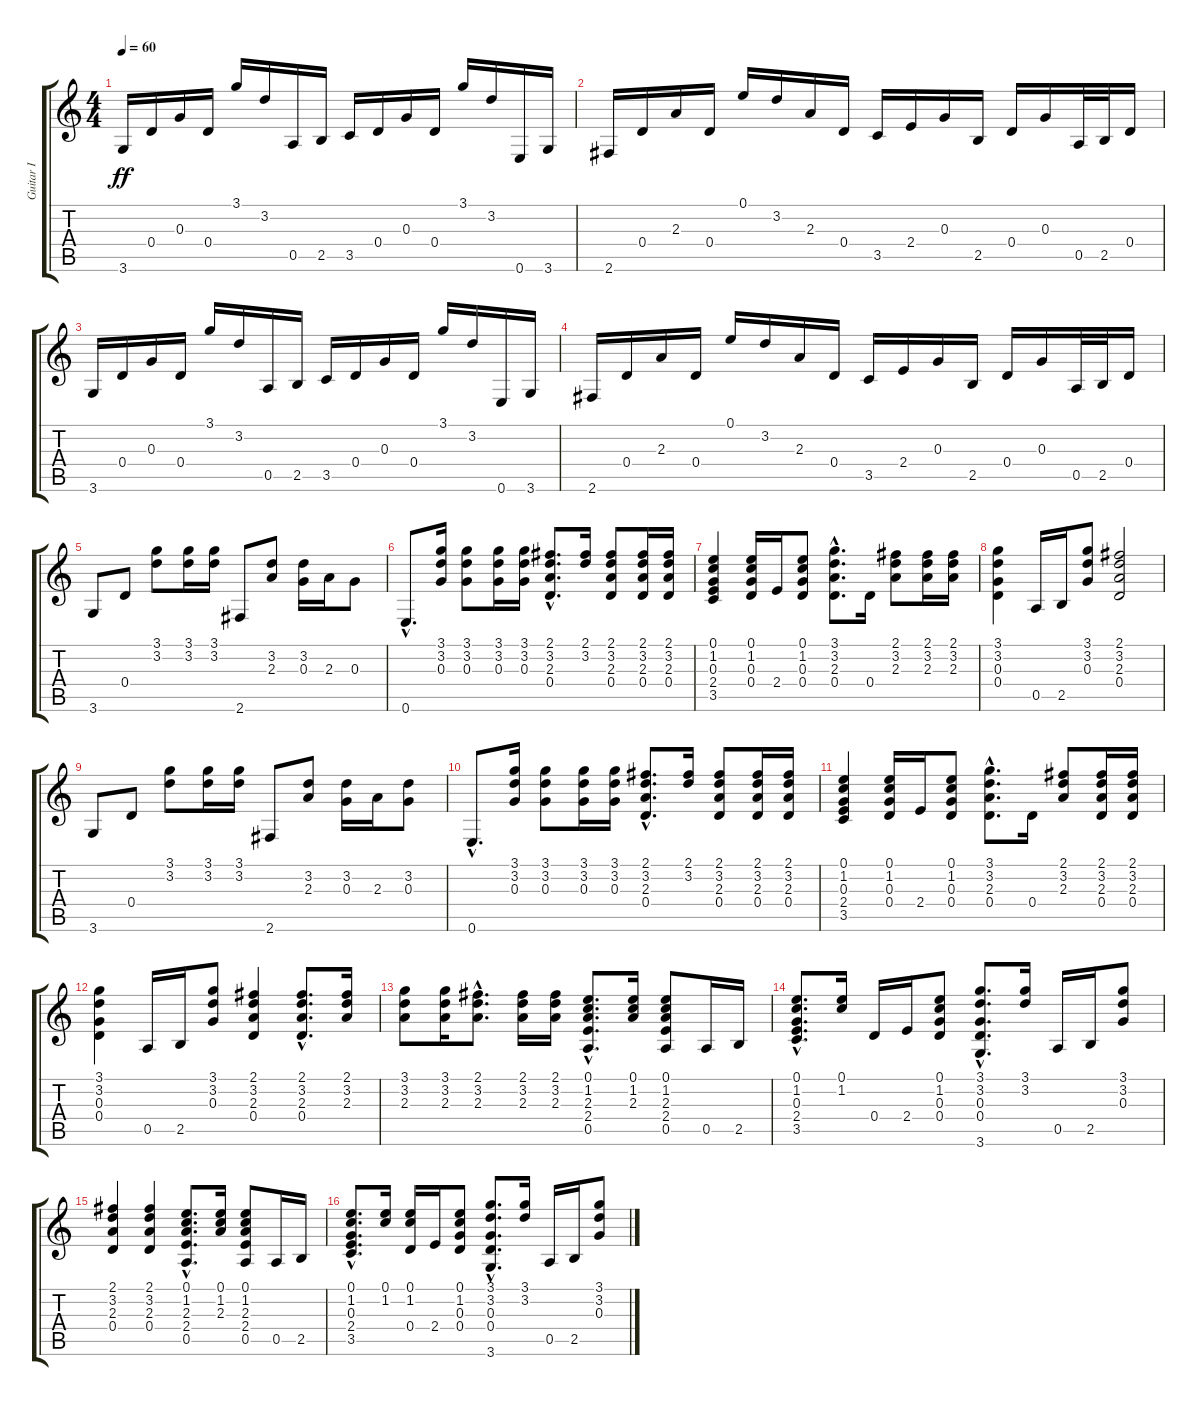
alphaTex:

\track ("Guitar I" "Guitar I") {instrument acousticguitarsteel}
\staff {score tabs}
\tuning (E4 B3 G3 D3 A2 E2) {hide}
\ts (4 4)
\tempo 60
\clef g2
\ks c
3.6.16{dy ff instrument acousticguitarsteel} 0.4.16 0.3.16 0.4.16 3.1.16 3.2.16 0.5.16 2.5.16 3.5.16 0.4.16 0.3.16 0.4.16 3.1.16 3.2.16 0.6.16 3.6.16 |
2.6.16 0.4.16 2.3.16 0.4.16 0.1.16 3.2.16 2.3.16 0.4.16 3.5.16 2.4.16 0.3.16 2.5.16 0.4.16 0.3.16 0.5.32 2.5.32 0.4.16 |
3.6.16 0.4.16 0.3.16 0.4.16 3.1.16 3.2.16 0.5.16 2.5.16 3.5.16 0.4.16 0.3.16 0.4.16 3.1.16 3.2.16 0.6.16 3.6.16 |
2.6.16 0.4.16 2.3.16 0.4.16 0.1.16 3.2.16 2.3.16 0.4.16 3.5.16 2.4.16 0.3.16 2.5.16 0.4.16 0.3.16 0.5.32 2.5.32 0.4.16 |
3.6.8 0.4.8 (3.1 3.2).8 (3.1 3.2).16 (3.1 3.2).16 2.6.8 (3.2 2.3).8 (3.2 0.3).16 2.3.16 0.3.8 |
0.6{hac}.8{d} (3.1 3.2 0.3).16 (3.1 3.2 0.3).8 (3.1 3.2 0.3).16 (3.1 3.2 0.3).16 (2.1{hac} 3.2{hac} 2.3{hac} 0.4{hac}).8{d} (2.1 3.2).16 (2.1 3.2 2.3 0.4).8 (2.1 3.2 2.3 0.4).16 (2.1 3.2 2.3 0.4).16 |
(0.1 1.2 0.3 2.4 3.5).4 (0.1 1.2 0.3 0.4).16 2.4.16 (0.1 1.2 0.3 0.4).8 (3.1{hac} 3.2{hac} 2.3{hac} 0.4{hac}).8{d} 0.4.16 (2.1 3.2 2.3).8 (2.1 3.2 2.3).16 (2.1 3.2 2.3).16 |
(3.1 3.2 0.3 0.4).4 0.5.16 2.5.16 (3.1 3.2 0.3).8 (2.1 3.2 2.3 0.4).2 |
3.6.8 0.4.8 (3.1 3.2).8 (3.1 3.2).16 (3.1 3.2).16 2.6.8 (3.2 2.3).8 (3.2 0.3).16 2.3.16 (3.2 0.3).8 |
0.6{hac}.8{d} (3.1 3.2 0.3).16 (3.1 3.2 0.3).8 (3.1 3.2 0.3).16 (3.1 3.2 0.3).16 (2.1{hac} 3.2{hac} 2.3{hac} 0.4{hac}).8{d} (2.1 3.2).16 (2.1 3.2 2.3 0.4).8 (2.1 3.2 2.3 0.4).16 (2.1 3.2 2.3 0.4).16 |
(0.1 1.2 0.3 2.4 3.5).4 (0.1 1.2 0.3 0.4).16 2.4.16 (0.1 1.2 0.3 0.4).8 (3.1{hac} 3.2{hac} 2.3{hac} 0.4{hac}).8{d} 0.4.16 (2.1 3.2 2.3).8 (2.1 3.2 2.3 0.4).16 (2.1 3.2 2.3 0.4).16 |
(3.1 3.2 0.3 0.4).4 0.5.16 2.5.16 (3.1 3.2 0.3).8 (2.1 3.2 2.3 0.4).4 (2.1{hac} 3.2{hac} 2.3{hac} 0.4{hac}).8{d} (2.1 3.2 2.3).16 |
(3.1 3.2 2.3).8 (3.1 3.2 2.3).16 (2.1{hac} 3.2{hac} 2.3{hac}).8{d} (2.1 3.2 2.3).16 (2.1 3.2 2.3).16 (0.1{hac} 1.2{hac} 2.3{hac} 2.4{hac} 0.5{hac}).8{d} (0.1 1.2 2.3).16 (0.1 1.2 2.3 2.4 0.5).8 0.5.16 2.5.16 |
(0.1{hac} 1.2{hac} 0.3{hac} 2.4{hac} 3.5{hac}).8{d} (0.1 1.2).16 0.4.16 2.4.16 (0.1 1.2 0.3 0.4).8 (3.1{hac} 3.2{hac} 0.3{hac} 0.4{hac} 3.6{hac}).8{d} (3.1 3.2).16 0.5.16 2.5.16 (3.1 3.2 0.3).8 |
(2.1 3.2 2.3 0.4).4 (2.1 3.2 2.3 0.4).4 (0.1{hac} 1.2{hac} 2.3{hac} 2.4{hac} 0.5{hac}).8{d} (0.1 1.2 2.3).16 (0.1 1.2 2.3 2.4 0.5).8 0.5.16 2.5.16 |
(0.1{hac} 1.2{hac} 0.3{hac} 2.4{hac} 3.5{hac}).8{d} (0.1 1.2).16 (0.1 1.2 0.4).16 2.4.16 (0.1 1.2 0.3 0.4).8 (3.1{hac} 3.2{hac} 0.3{hac} 0.4{hac} 3.6{hac}).8{d} (3.1 3.2).16 0.5.16 2.5.16 (3.1 3.2 0.3).8
